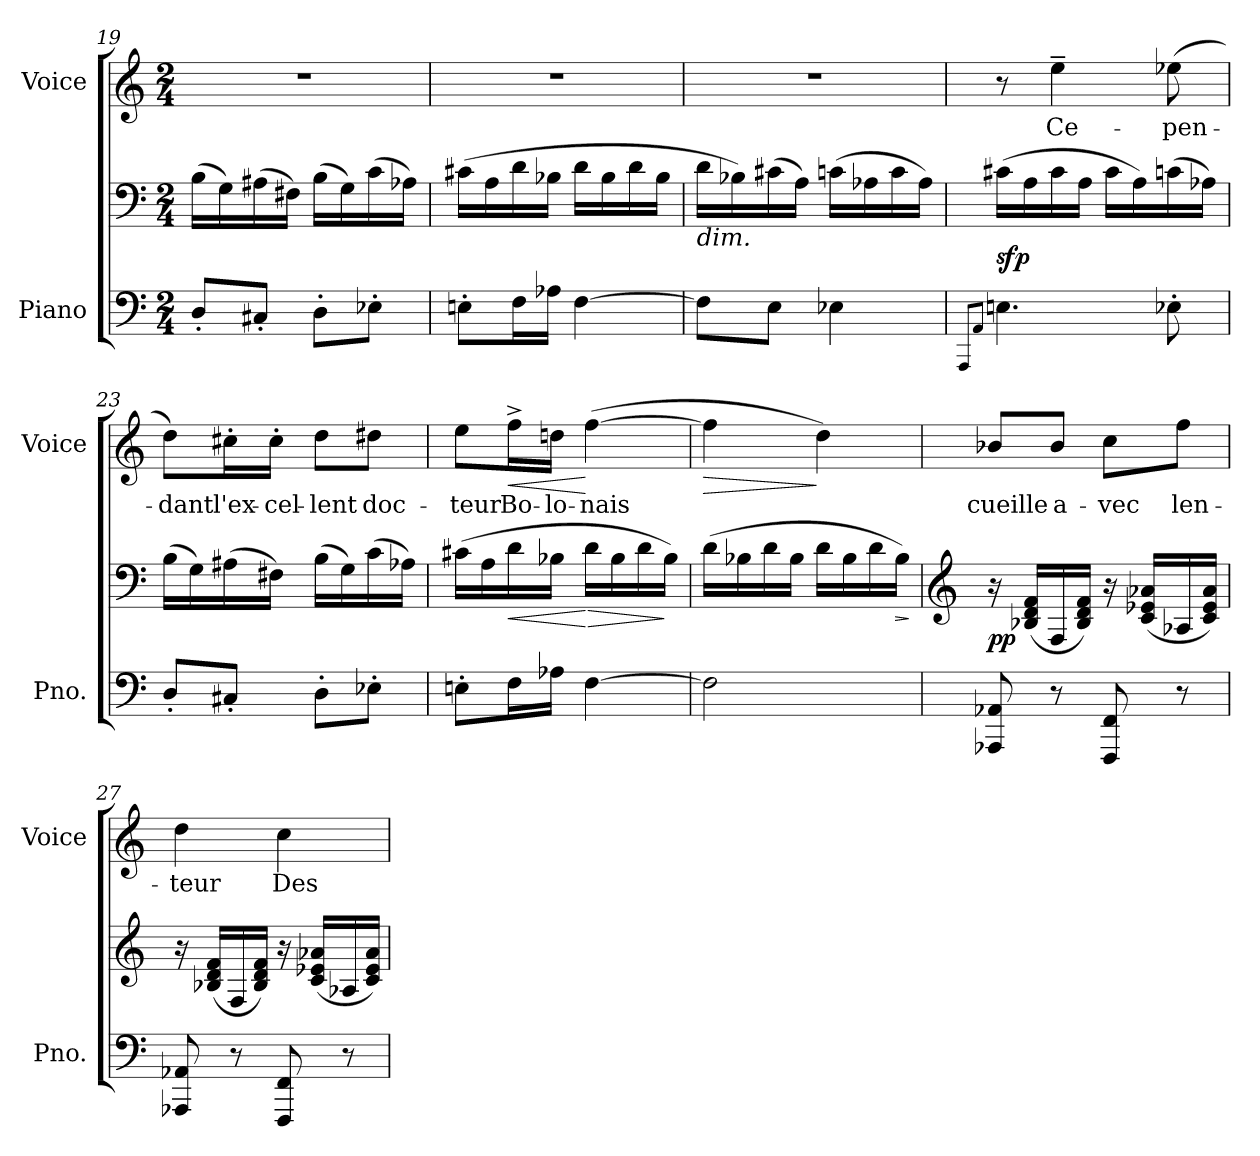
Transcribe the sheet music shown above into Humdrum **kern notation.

**kern	**kern	**dynam	**kern	**text	**dynam
*part2	*part2	*part2	*part1	*part1	*part1
*staff3	*staff2	*staff2/3	*staff1	*staff1	*staff1
*I"Piano	*	*	*I"Voice	*	*
*I'Pno.	*	*	*I'Voice	*	*
*clefF4	*clefF4	*	*clefG2	*	*
*k[]	*k[]	*	*k[]	*	*
*C:	*C:	*	*C:	*	*
*M2/4	*M2/4	*	*M2/4	*	*
=19	=19	=19	=19	=19	=19
!	!	!	!LO:N:vis=1	!	!
8D'i/L	(16Bi\LL	.	2r	.	.
.	16Gi\)	.	.	.	.
8C#X'i/J	(16A#Xi\	.	.	.	.
.	16F#Xi\JJ)	.	.	.	.
8D'i\L	(16Bi\LL	.	.	.	.
.	16Gi\)	.	.	.	.
8E-X'i\J	(16ci\	.	.	.	.
.	16A-Xi\JJ)	.	.	.	.
=20	=20	=20	=20	=20	=20
!	!	!	!LO:N:vis=1	!	!
8En'i\L	(16c#Xi\LL	.	2r	.	.
.	16Ai\	.	.	.	.
16Fi\L	16di\	.	.	.	.
16A-Xi\JJ	16B-Xi\JJ	.	.	.	.
[4Fi\	16di\LL	.	.	.	.
.	16B-i\	.	.	.	.
.	16di\	.	.	.	.
.	16B-i\JJ	.	.	.	.
=21	=21	=21	=21	=21	=21
!	!LO:TX:b:i:t=dim.	!	!	!	!
!	!	!	!LO:N:vis=1	!	!
8Fi\L]	16di\LL	.	2r	.	.
.	16B-Xi\)	.	.	.	.
8Ei\J	(16c#Xi\	.	.	.	.
.	16Ai\JJ)	.	.	.	.
4E-Xi\	(16cni\LL	.	.	.	.
.	16A-Xi\	.	.	.	.
.	16ci\	.	.	.	.
.	16A-i\JJ)	.	.	.	.
!!LO:PB:g=z
=22	=22	=22	=22	=22	=22
8qAAAi/L	.	.	.	.	.
8qAAi/J	.	.	.	.	.
4.Eni\	(16c#Xi\LL	sfp	8r	.	.
.	16Ai\	.	.	.	.
!	!	!	!	!LO:LY:b:color=#000000	!
.	16c#i\	.	4ee~i\	Ce-	.
.	16Ai\JJ	.	.	.	.
.	16c#i\LL	.	.	.	.
.	16Ai\)	.	.	.	.
!	!	!	!	!LO:LY:b:color=#000000	!
8E-X'i\	(16cni\	.	(8ee-Xi\	-pen-	.
.	16A-Xi\JJ)	.	.	.	.
=23	=23	=23	=23	=23	=23
!	!	!	!	!LO:LY:b:color=#000000	!
8D'i/L	(16Bi\LL	.	8ddi\L)	-dant	.
.	16Gi\)	.	.	.	.
!	!	!	!	!LO:LY:b:color=#000000	!
8C#X'i/J	(16A#Xi\	.	16cc#X'i\L	l'ex-	.
!	!	!	!	!LO:LY:b:color=#000000	!
.	16F#Xi\JJ)	.	16cc#'i\JJ	-cel-	.
!	!	!	!	!LO:LY:b:color=#000000	!
8D'i\L	(16Bi\LL	.	8ddi\L	-lent	.
.	16Gi\)	.	.	.	.
!	!	!	!	!LO:LY:b:color=#000000	!
8E-X'i\J	(16ci\	.	8dd#Xi\J	doc-	.
.	16A-Xi\JJ)	.	.	.	.
=24	=24	=24	=24	=24	=24
!	!	!	!	!LO:LY:b:color=#000000	!
8En'i\L	(16c#Xi\LL	.	8eei\L	-teur	.
.	16Ai\	.	.	.	.
!	!	!LO:HP:b	!	!	!
!	!	!	!	!LO:LY:b:color=#000000	!LO:HP:b
16Fi\L	16di\	<	16ff^i\L	Bo-	<
!	!	!	!	!LO:LY:b:color=#000000	!
16A-Xi\JJ	16B-Xi\JJ	.	16ddni\JJ	-lo-	.
!	!	!LO:HP:n=1:b	!	!	!
!	!	!	!	!LO:LY:b:color=#000000	!
[4Fi\	16di\LL	[ >	([4ffi\	-nais	[
.	16B-i\	.	.	.	.
.	16di\	.	.	.	.
.	16B-i\JJ)	]	.	.	.
=25	=25	=25	=25	=25	=25
!	!	!	!	!	!LO:HP:b
2Fi\]	(16di\LL	.	4ffi\]	.	>
.	16B-Xi\	.	.	.	.
.	16di\	.	.	.	.
.	16B-i\JJ	.	.	.	.
.	16di\LL	.	4ddi\)	.	]
.	16B-i\	.	.	.	.
.	16di\	.	.	.	.
!	!	!LO:HP:b	!	!	!
.	16B-i\JJ)	>	.	.	.
.	.	]	.	.	.
=26	=26	=26	=26	=26	=26
*	*clefG2	*	*	*	*
!	!	!	!	!LO:LY:b:color=#000000	!
8AAA-Xi/ 8AA-Xi	16r	pp	8b-Xi/L	cueille	.
.	(16B-Xi/ 16di 16fiLL	.	.	.	.
!	!	!	!	!LO:LY:b:color=#000000	!
8r	16Fi/	.	8b-i/J	a-	.
.	16B-i/ 16di 16fiJJ)	.	.	.	.
!	!	!	!	!LO:LY:b:color=#000000	!
8FFFi/ 8FFi	16r	.	8cci\L	-vec	.
.	(16ci/ 16e-Xi 16a-XiLL	.	.	.	.
!	!	!	!	!LO:LY:b:color=#000000	!
8r	16A-Xi/	.	8ffi\J	len-	.
.	16ci/ 16e-i 16a-iJJ)	.	.	.	.
!!LO:LB:g=z
=27	=27	=27	=27	=27	=27
!	!	!	!	!LO:LY:b:color=#000000	!
8AAA-Xi/ 8AA-Xi	16r	.	4ddi\	-teur	.
.	(16B-Xi/ 16di 16fiLL	.	.	.	.
8r	16Fi/	.	.	.	.
.	16B-i/ 16di 16fiJJ)	.	.	.	.
!	!	!	!	!LO:LY:b:color=#000000	!
8FFFi/ 8FFi	16r	.	4cci\	Des	.
.	(16ci/ 16e-Xi 16a-XiLL	.	.	.	.
8r	16A-Xi/	.	.	.	.
.	16ci/ 16e-i 16a-iJJ)	.	.	.	.
=	=	=	=	=	=
*-	*-	*-	*-	*-	*-
